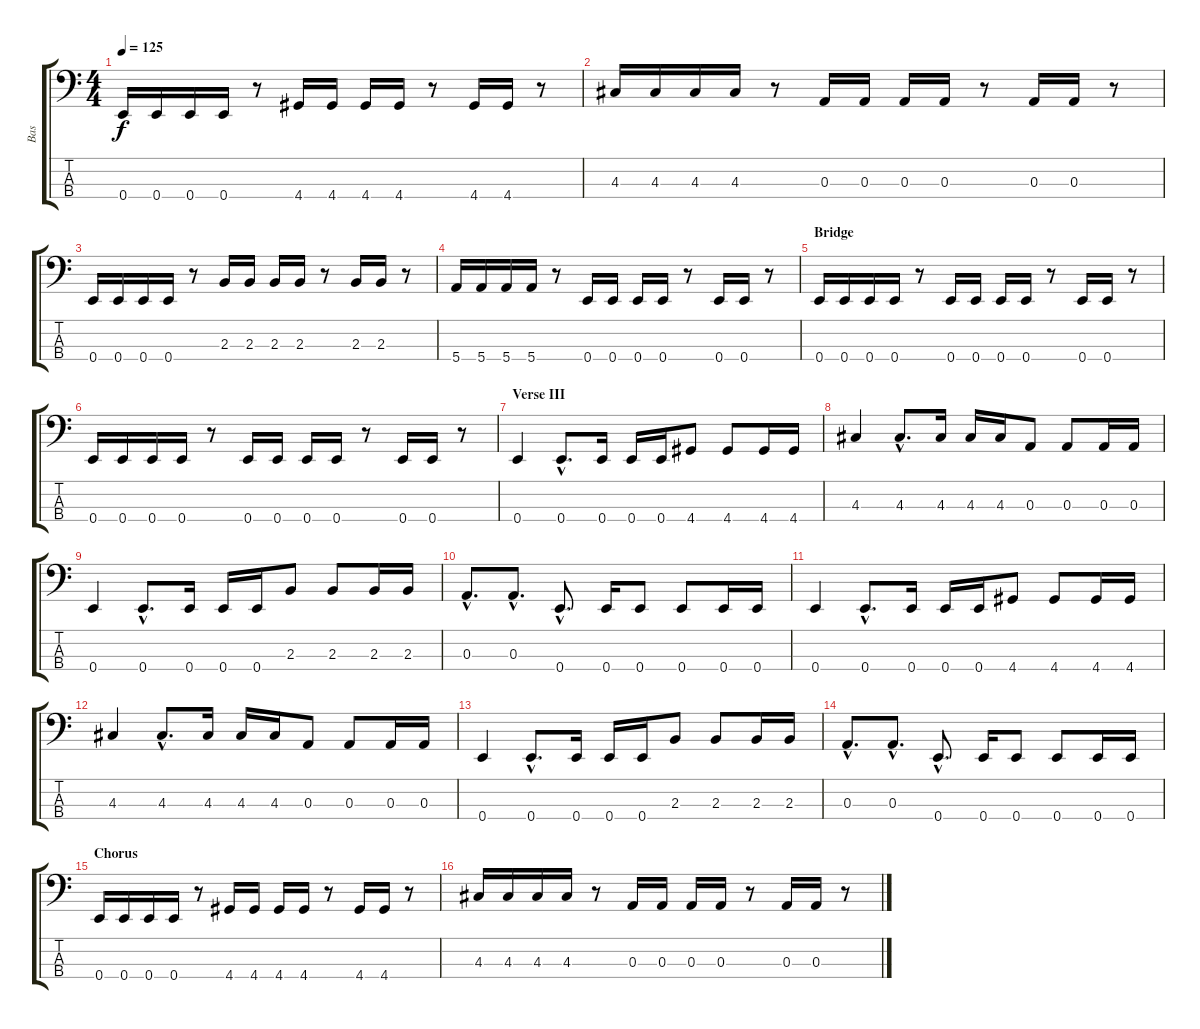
\track ("Bas" "Bas") {instrument electricbassfinger}
\staff {score tabs}
\tuning (G2 D2 A1 E1) {hide}
\ts (4 4)
\tempo 125
\clef f4
\ks c
0.4.16{dy f} 0.4.16 0.4.16 0.4.16 r.8 4.4.16 4.4.16 4.4.16 4.4.16 r.8 4.4.16 4.4.16 r.8 |
4.3.16 4.3.16 4.3.16 4.3.16 r.8 0.3.16 0.3.16 0.3.16 0.3.16 r.8 0.3.16 0.3.16 r.8 |
0.4.16 0.4.16 0.4.16 0.4.16 r.8 2.3.16 2.3.16 2.3.16 2.3.16 r.8 2.3.16 2.3.16 r.8 |
5.4.16 5.4.16 5.4.16 5.4.16 r.8 0.4.16 0.4.16 0.4.16 0.4.16 r.8 0.4.16 0.4.16 r.8 |
\section ("" "Bridge")
0.4.16 0.4.16 0.4.16 0.4.16 r.8 0.4.16 0.4.16 0.4.16 0.4.16 r.8 0.4.16 0.4.16 r.8 |
0.4.16 0.4.16 0.4.16 0.4.16 r.8 0.4.16 0.4.16 0.4.16 0.4.16 r.8 0.4.16 0.4.16 r.8 |
\section ("" "Verse III")
0.4.4 0.4{hac}.8{d} 0.4.16 0.4.16 0.4.16 4.4.8 4.4.8 4.4.16 4.4.16 |
4.3.4 4.3{hac}.8{d} 4.3.16 4.3.16 4.3.16 0.3.8 0.3.8 0.3.16 0.3.16 |
0.4.4 0.4{hac}.8{d} 0.4.16 0.4.16 0.4.16 2.3.8 2.3.8 2.3.16 2.3.16 |
0.3{hac}.8{d} 0.3{hac}.8{d} 0.4{hac}.8{d} 0.4.16 0.4.8 0.4.8 0.4.16 0.4.16 |
0.4.4 0.4{hac}.8{d} 0.4.16 0.4.16 0.4.16 4.4.8 4.4.8 4.4.16 4.4.16 |
4.3.4 4.3{hac}.8{d} 4.3.16 4.3.16 4.3.16 0.3.8 0.3.8 0.3.16 0.3.16 |
0.4.4 0.4{hac}.8{d} 0.4.16 0.4.16 0.4.16 2.3.8 2.3.8 2.3.16 2.3.16 |
0.3{hac}.8{d} 0.3{hac}.8{d} 0.4{hac}.8{d} 0.4.16 0.4.8 0.4.8 0.4.16 0.4.16 |
\section ("" "Chorus")
0.4.16 0.4.16 0.4.16 0.4.16 r.8 4.4.16 4.4.16 4.4.16 4.4.16 r.8 4.4.16 4.4.16 r.8 |
4.3.16 4.3.16 4.3.16 4.3.16 r.8 0.3.16 0.3.16 0.3.16 0.3.16 r.8 0.3.16 0.3.16 r.8
